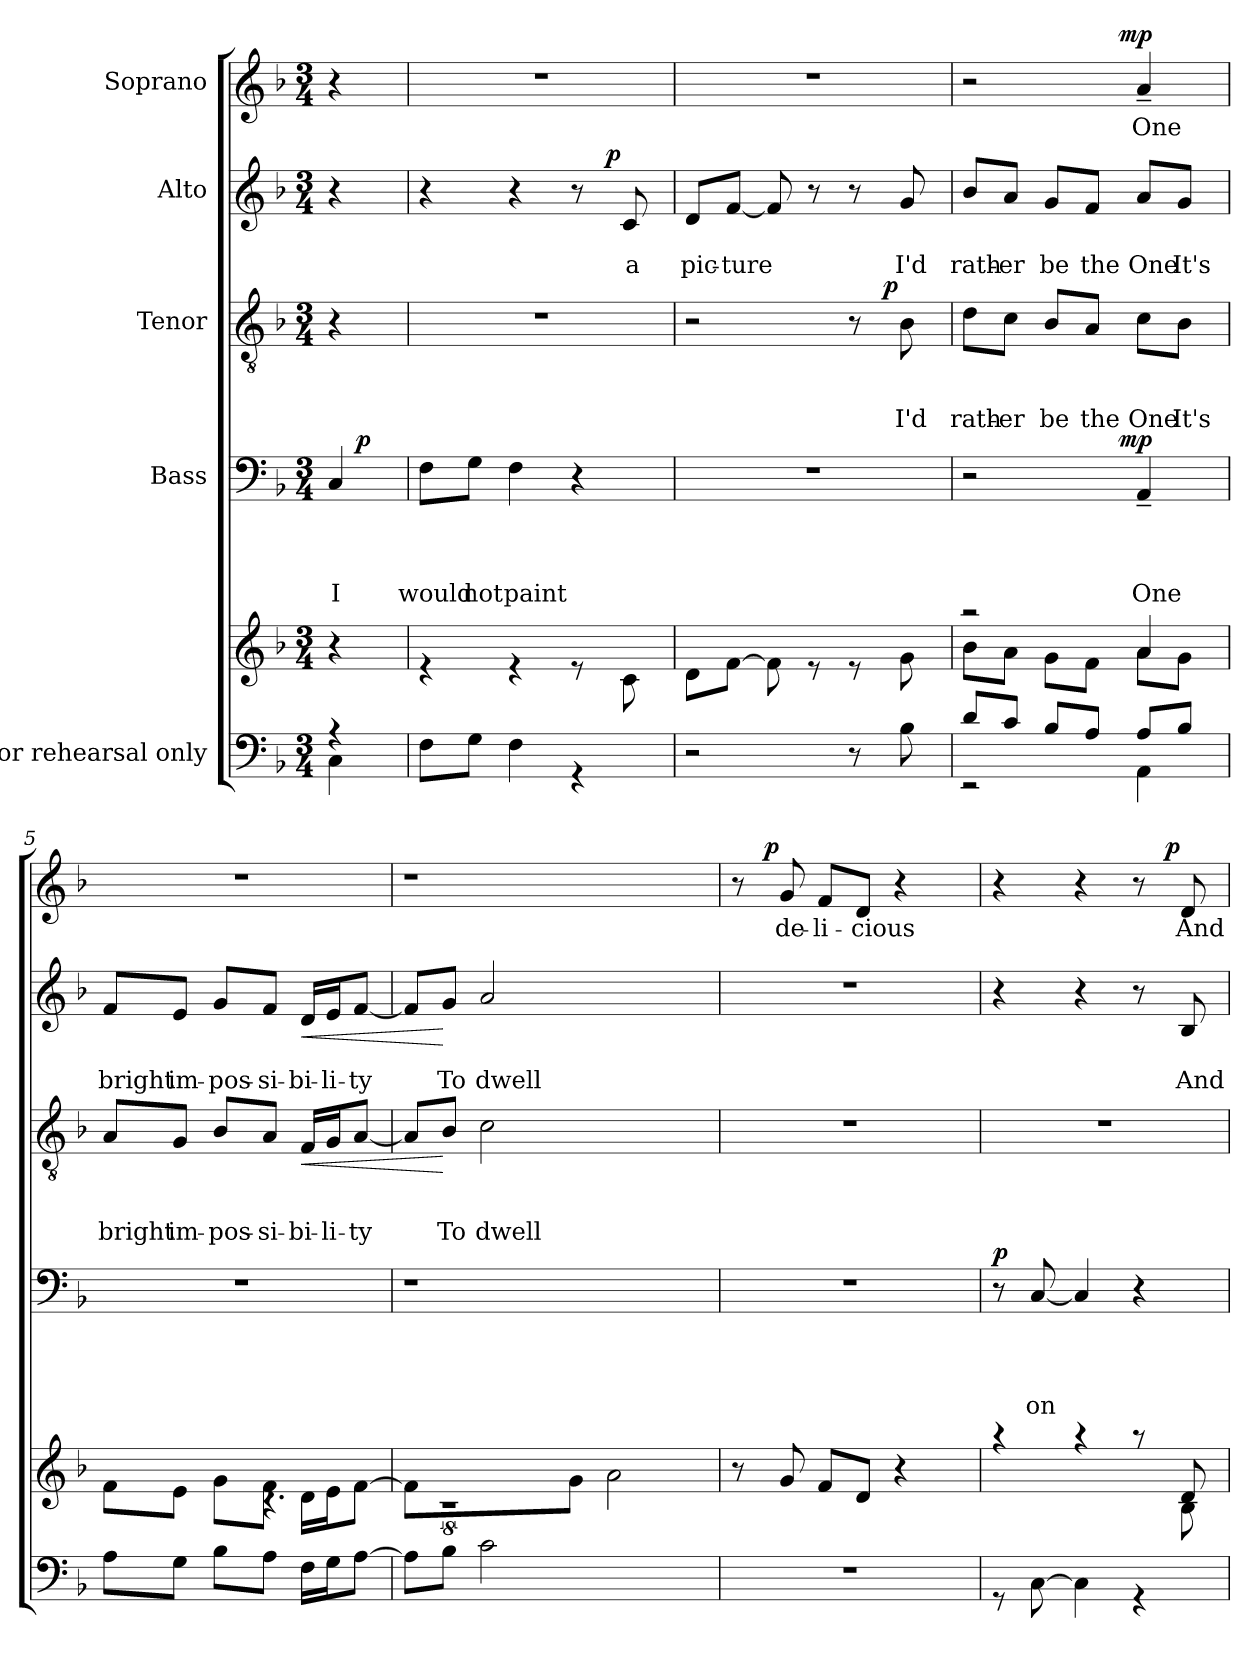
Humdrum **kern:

**kern	**kern	**kern	**text	**text	**text	**text	**dynam	**kern	**text	**text	**text	**dynam	**kern	**text	**text	**dynam	**kern	**text	**dynam
*part5	*part5	*part4	*part4	*part4	*part4	*part4	*part4	*part3	*part3	*part3	*part3	*part3	*part2	*part2	*part2	*part2	*part1	*part1	*part1
*staff6	*staff5	*staff4	*staff4	*staff4	*staff4	*staff4	*staff4	*staff3	*staff3	*staff3	*staff3	*staff3	*staff2	*staff2	*staff2	*staff2	*staff1	*staff1	*staff1
*I"For rehearsal only	*	*I"Bass	*	*	*	*	*	*I"Tenor	*	*	*	*	*I"Alto	*	*	*	*I"Soprano	*	*
!!LO:PB:g=z
*clefF4	*clefG2	*clefF4	*	*	*	*	*	*clefGv2	*	*	*	*	*clefG2	*	*	*	*clefG2	*	*
*k[b-]	*k[b-]	*k[b-]	*	*	*	*	*	*k[b-]	*	*	*	*	*k[b-]	*	*	*	*k[b-]	*	*
*F:	*F:	*F:	*	*	*	*	*	*F:	*	*	*	*	*F:	*	*	*	*F:	*	*
*M3/4	*M3/4	*M3/4	*	*	*	*	*	*M3/4	*	*	*	*	*M3/4	*	*	*	*M3/4	*	*
=1	=1	=1	=1	=1	=1	=1	=1	=1	=1	=1	=1	=1	=1	=1	=1	=1	=1	=1	=1
*^	*	*	*	*	*	*	*	*	*	*	*	*	*	*	*	*	*	*	*
!	!	!	!	!	!	!	!LO:LY:b	!	!	!	!	!	!	!	!	!	!	!	!	!
*	*	*	*^	*	*	*	*	*	*	*	*	*	*	*	*	*	*	*	*	*
4rA	4C\	4r	4C/	16ryy	.	.	.	I	.	4r	.	.	.	.	4r	.	.	.	4r	.	.
!	!	!	!	!	!	!	!	!	!LO:DY:a	!	!	!	!	!	!	!	!	!	!	!	!
.	.	.	.	8.ryy	.	.	.	.	p	.	.	.	.	.	.	.	.	.	.	.	.
=2	=2	=2	=2	=2	=2	=2	=2	=2	=2	=2	=2	=2	=2	=2	=2	=2	=2	=2	=2	=2	=2
!	!	!	!	!	!	!	!	!LO:LY:b	!	!LO:N:vis=1	!	!	!	!	!	!	!	!	!LO:N:vis=1	!	!
*v	*v	*	*v	*v	*	*	*	*	*	*	*	*	*	*	*^	*	*	*	*	*	*
8F\L	4re	8F\L	.	.	.	would	.	2.r	.	.	.	.	4r	2ryy	.	.	.	2.r	.	.
!	!	!	!	!	!	!LO:LY:b	!	!	!	!	!	!	!	!	!	!	!	!	!	!
8G\J	.	8G\J	.	.	.	not	.	.	.	.	.	.	.	.	.	.	.	.	.	.
!	!	!	!	!	!	!LO:LY:b	!	!	!	!	!	!	!	!	!	!	!	!	!	!
4F\	4re	4F\	.	.	.	paint	.	.	.	.	.	.	4r	.	.	.	.	.	.	.
4rGG	8re	4r	.	.	.	.	.	.	.	.	.	.	8r	16.ryy	.	.	.	.	.	.
!	!	!	!	!	!	!	!	!	!	!	!	!	!	!	!	!	!LO:DY:a	!	!	!
.	.	.	.	.	.	.	.	.	.	.	.	.	.	8ryy	.	.	p	.	.	.
!	!	!	!	!	!	!	!	!	!	!	!	!	!	!	!	!LO:LY:b	!	!	!	!
.	8c\	.	.	.	.	.	.	.	.	.	.	.	8c/	.	.	a	.	.	.	.
.	.	.	.	.	.	.	.	.	.	.	.	.	.	32ryy	.	.	.	.	.	.
=3	=3	=3	=3	=3	=3	=3	=3	=3	=3	=3	=3	=3	=3	=3	=3	=3	=3	=3	=3	=3
!	!	!LO:N:vis=1	!	!	!	!	!	!	!	!	!	!	!	!	!	!LO:LY:b	!	!LO:N:vis=1	!	!
*	*	*	*	*	*	*	*	*^	*	*	*	*	*v	*v	*	*	*	*	*	*
2r	8d\L	2.r	.	.	.	.	.	2r	2ryy	.	.	.	.	8d/L	.	pic-	.	2.r	.	.
!	!	!	!	!	!	!	!	!	!	!	!	!	!	!	!	!LO:LY:b	!	!	!	!
.	[<8f\J	.	.	.	.	.	.	.	.	.	.	.	.	[<8f/J	.	-ture	.	.	.	.
.	8f\]	.	.	.	.	.	.	.	.	.	.	.	.	8f/]	.	.	.	.	.	.
.	8re	.	.	.	.	.	.	.	.	.	.	.	.	8r	.	.	.	.	.	.
8r	8re	.	.	.	.	.	.	8r	16.ryy	.	.	.	.	8r	.	.	.	.	.	.
!	!	!	!	!	!	!	!	!	!	!	!	!	!LO:DY:a	!	!	!	!	!	!	!
.	.	.	.	.	.	.	.	.	8ryy	.	.	.	p	.	.	.	.	.	.	.
!	!	!	!	!	!	!	!	!	!	!	!	!LO:LY:b	!	!	!	!LO:LY:b	!	!	!	!
8B-\	8g\	.	.	.	.	.	.	8B-\	.	.	.	I'd	.	8g/	.	I'd	.	.	.	.
.	.	.	.	.	.	.	.	.	32ryy	.	.	.	.	.	.	.	.	.	.	.
=4	=4	=4	=4	=4	=4	=4	=4	=4	=4	=4	=4	=4	=4	=4	=4	=4	=4	=4	=4	=4
*^	*^	*	*	*	*	*	*	*	*	*	*	*	*	*	*	*	*	*	*	*
!	!	!	!	!	!	!	!	!	!	!	!	!	!	!LO:LY:b	!	!	!	!LO:LY:b	!	!	!	!
*	*	*	*	*^	*	*	*	*	*	*v	*v	*	*	*	*	*	*	*	*	*^	*	*
8d/L	2rEE	2raa	8b-\L	2r	4...ryy	.	.	.	.	.	8d\L	.	.	rath-	.	8b-/L	.	rath-	.	2r	4...ryy	.	.
!	!	!	!	!	!	!	!	!	!	!	!	!	!	!LO:LY:b	!	!	!	!LO:LY:b	!	!	!	!	!
8c/J	.	.	8a\J	.	.	.	.	.	.	.	8c\J	.	.	-er	.	8a/J	.	-er	.	.	.	.	.
!	!	!	!	!	!	!	!	!	!	!	!	!	!	!LO:LY:b	!	!	!	!LO:LY:b	!	!	!	!	!
8B-/L	.	.	8g\L	.	.	.	.	.	.	.	8B-/L	.	.	be	.	8g/L	.	be	.	.	.	.	.
!	!	!	!	!	!	!	!	!	!	!	!	!	!	!LO:LY:b	!	!	!	!LO:LY:b	!	!	!	!	!
8A/J	.	.	8f\J	.	.	.	.	.	.	.	8A/J	.	.	the	.	8f/J	.	the	.	.	.	.	.
!	!	!	!	!	!	!	!	!	!	!LO:DY:a	!	!	!	!	!	!	!	!	!	!	!	!	!LO:DY:a
.	.	.	.	.	4ryy	.	.	.	.	mp	.	.	.	.	.	.	.	.	.	.	4ryy	.	mp
!	!	!	!	!	!	!	!	!	!LO:LY:b	!	!	!	!	!LO:LY:b	!	!	!	!LO:LY:b	!	!	!	!LO:LY:b	!
8A/L	4AA\	4a/	8a\L	4AA~</	.	.	.	.	One	.	8c\L	.	.	One	.	8a/L	.	One	.	4a~</	.	One	.
!	!	!	!	!	!	!	!	!	!	!	!	!	!	!LO:LY:b	!	!	!	!LO:LY:b	!	!	!	!	!
8B-/J	.	.	8g\J	.	.	.	.	.	.	.	8B-\J	.	.	It's	.	8g/J	.	It's	.	.	.	.	.
.	.	.	.	.	32ryy	.	.	.	.	.	.	.	.	.	.	.	.	.	.	.	32ryy	.	.
!!LO:LB:g=z
=5	=5	=5	=5	=5	=5	=5	=5	=5	=5	=5	=5	=5	=5	=5	=5	=5	=5	=5	=5	=5	=5	=5	=5
!	!	!	!	!LO:N:vis=1	!	!	!	!	!	!	!	!	!	!LO:LY:b	!	!	!	!LO:LY:b	!	!LO:N:vis=1	!	!	!
*v	*v	*	*	*v	*v	*	*	*	*	*	*	*	*	*	*	*	*	*	*	*v	*v	*	*
8A\L	8f\L	4.ryy	2.r	.	.	.	.	.	8A/L	.	.	bright	.	8f/L	.	bright	.	2.r	.	.
!	!	!	!	!	!	!	!	!	!	!	!	!LO:LY:b	!	!	!	!LO:LY:b	!	!	!	!
8G\J	8e\J	.	.	.	.	.	.	.	8G/J	.	.	im-	.	8e/J	.	im-	.	.	.	.
!	!	!	!	!	!	!	!	!	!	!	!	!LO:LY:b	!	!	!	!LO:LY:b	!	!	!	!
8B-\L	8g\L	.	.	.	.	.	.	.	8B-/L	.	.	-pos-	.	8g/L	.	-pos-	.	.	.	.
!	!	!	!	!	!	!	!	!	!	!	!	!LO:LY:b	!	!	!	!LO:LY:b	!	!	!	!
8A\J	8f\J	4.rc	.	.	.	.	.	.	8A/J	.	.	-si-	.	8f/J	.	-si-	.	.	.	.
!	!	!	!	!	!	!	!	!	!	!	!	!LO:LY:b	!LO:HP:b	!	!	!LO:LY:b	!LO:HP:b	!	!	!
16F\LL	16d\LL	.	.	.	.	.	.	.	16F/LL	.	.	-bi-	<	16d/LL	.	-bi-	<	.	.	.
!	!	!	!	!	!	!	!	!	!	!	!	!LO:LY:b	!	!	!	!LO:LY:b	!	!	!	!
16G\J	16e\J	.	.	.	.	.	.	.	16G/J	.	.	-li-	.	16e/J	.	-li-	.	.	.	.
!	!	!	!	!	!	!	!	!	!	!	!	!LO:LY:b	!	!	!	!LO:LY:b	!	!	!	!
[>8A\J	[<8f\J	.	.	.	.	.	.	.	[<8A/J	.	.	-ty	.	[<8f/J	.	-ty	.	.	.	.
*	*v	*v	*	*	*	*	*	*	*	*	*	*	*	*	*	*	*	*	*	*
=6	=6	=6	=6	=6	=6	=6	=6	=6	=6	=6	=6	=6	=6	=6	=6	=6	=6	=6	=6
!	!	!LO:N:vis=1	!	!	!	!	!	!	!	!	!	!	!	!	!	!	!LO:N:vis=1	!	!
8A\L]	8f\L]	2.r	.	.	.	.	.	8A/L]	.	.	.	.	8f/L]	.	.	.	2.r	.	.
!	!	!	!	!	!	!	!	!	!	!	!LO:LY:b	!	!	!	!LO:LY:b	!	!	!	!
8B-\J	8%5rc	.	.	.	.	.	.	8B-/J	.	.	To	[	8g/J	.	To	[	.	.	.
!	!	!	!	!	!	!	!	!	!	!	!LO:LY:b	!	!	!	!LO:LY:b	!	!	!	!
2c\	.	.	.	.	.	.	.	2c\	.	.	dwell	.	2a/	.	dwell	.	.	.	.
2ryy	8g\J	2ryy	.	.	.	.	.	2ryy	.	.	.	.	2ryy	.	.	.	2ryy	.	.
.	2a\	.	.	.	.	.	.	.	.	.	.	.	.	.	.	.	.	.	.
8ryy	.	8ryy	.	.	.	.	.	8ryy	.	.	.	.	8ryy	.	.	.	8ryy	.	.
=7	=7	=7	=7	=7	=7	=7	=7	=7	=7	=7	=7	=7	=7	=7	=7	=7	=7	=7	=7
!LO:N:vis=1	!	!LO:N:vis=1	!	!	!	!	!	!LO:N:vis=1	!	!	!	!	!LO:N:vis=1	!	!	!	!	!	!
*	*	*	*	*	*	*	*	*	*	*	*	*	*	*	*	*	*^	*	*
2.r	8r	2.r	.	.	.	.	.	2.r	.	.	.	.	2.r	.	.	.	8r	16.ryy	.	.
!	!	!	!	!	!	!	!	!	!	!	!	!	!	!	!	!	!	!	!	!LO:DY:a
.	.	.	.	.	.	.	.	.	.	.	.	.	.	.	.	.	.	2ryy	.	p
!	!	!	!	!	!	!	!	!	!	!	!	!	!	!	!	!	!	!	!LO:LY:b	!
.	8g/	.	.	.	.	.	.	.	.	.	.	.	.	.	.	.	8g/	.	de-	.
!	!	!	!	!	!	!	!	!	!	!	!	!	!	!	!	!	!	!	!LO:LY:b	!
.	8f/L	.	.	.	.	.	.	.	.	.	.	.	.	.	.	.	8f/L	.	-li-	.
!	!	!	!	!	!	!	!	!	!	!	!	!	!	!	!	!	!	!	!LO:LY:b	!
.	8d/J	.	.	.	.	.	.	.	.	.	.	.	.	.	.	.	8d/J	.	-cious	.
.	4r	.	.	.	.	.	.	.	.	.	.	.	.	.	.	.	4r	.	.	.
.	.	.	.	.	.	.	.	.	.	.	.	.	.	.	.	.	.	8ryy	.	.
.	.	.	.	.	.	.	.	.	.	.	.	.	.	.	.	.	.	32ryy	.	.
=8	=8	=8	=8	=8	=8	=8	=8	=8	=8	=8	=8	=8	=8	=8	=8	=8	=8	=8	=8	=8
*	*^	*	*	*	*	*	*	*	*	*	*	*	*	*	*	*	*	*	*	*
!	!	!	!	!	!	!	!	!LO:DY:a	!LO:N:vis=1	!	!	!	!	!	!	!	!	!	!	!	!
8rGG	4raa	2ryy	8r	.	.	.	.	p	2.r	.	.	.	.	4r	.	.	.	4r	2ryy	.	.
!	!	!	!	!	!	!	!LO:LY:b	!	!	!	!	!	!	!	!	!	!	!	!	!	!
[<8C\	.	.	[<8C/	.	.	.	on	.	.	.	.	.	.	.	.	.	.	.	.	.	.
4C\]	4raa	.	4C/]	.	.	.	.	.	.	.	.	.	.	4r	.	.	.	4r	.	.	.
4rGG	8raa	8ryy	4r	.	.	.	.	.	.	.	.	.	.	8r	.	.	.	8r	16.ryy	.	.
!	!	!	!	!	!	!	!	!	!	!	!	!	!	!	!	!	!	!	!	!	!LO:DY:b
.	.	.	.	.	.	.	.	.	.	.	.	.	.	.	.	.	.	.	8ryy	.	p
!	!	!	!	!	!	!	!	!	!	!	!	!	!	!	!	!LO:LY:b	!	!	!	!LO:LY:b	!
.	8d/	8B-\	.	.	.	.	.	.	.	.	.	.	.	8B-/	.	And	.	8d/	.	And	.
.	.	.	.	.	.	.	.	.	.	.	.	.	.	.	.	.	.	.	32ryy	.	.
*	*v	*v	*	*	*	*	*	*	*	*	*	*	*	*	*	*	*	*v	*v	*	*
=	=	=	=	=	=	=	=	=	=	=	=	=	=	=	=	=	=	=	=
*-	*-	*-	*-	*-	*-	*-	*-	*-	*-	*-	*-	*-	*-	*-	*-	*-	*-	*-	*-
